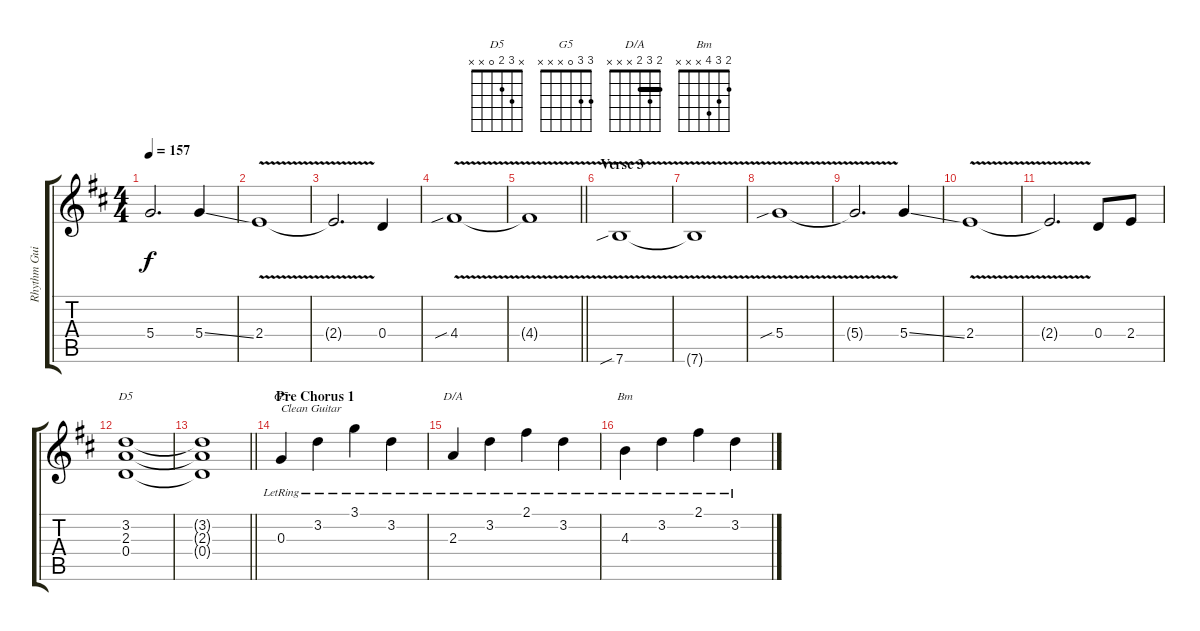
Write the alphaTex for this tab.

\track ("Rhythm Guitar" "Rhythm Gui") {instrument overdrivenguitar}
\staff {score tabs}
\tuning (E4 B3 G3 D3 A2 E2) {hide}
\chord ("D5" x 3 2 0 x x)
\chord ("G5" 3 3 0 x x x)
\chord ("D/A" 2 3 2 x x x) {barre 2}
\chord ("Bm" 2 3 4 x x x)
\ts (4 4)
\tempo 157
\clef g2
\ks d
5.4{t}.2{d dy f} 5.4{ss}.4 |
2.4{v}.1 |
2.4{t}.2{d} 0.4.4 |
4.4{v sib}.1 |
\barLineRight lightlight
4.4{t}.1 |
\section ("" "Verse 3")
7.6{v sib}.1 |
7.6{t}.1 |
5.4{v sib}.1 |
5.4{t}.2{d} 5.4{ss}.4 |
2.4{v}.1 |
2.4{t}.2{d} 0.4.8 2.4.8 |
(3.2 2.3 0.4).1{ch "D5"} |
\barLineRight lightlight
(3.2{t} 2.3{t} 0.4{t}).1 |
\section ("" "Pre Chorus 1 ")
0.3{lr}.4{ch "G5" txt "Clean Guitar" instrument electricguitarclean} 3.2{lr}.4 3.1{lr}.4 3.2{lr}.4 |
2.3{lr}.4{ch "D/A"} 3.2{lr}.4 2.1{lr}.4 3.2{lr}.4 |
4.3{lr}.4{ch "Bm"} 3.2{lr}.4 2.1{lr}.4 3.2{lr}.4
